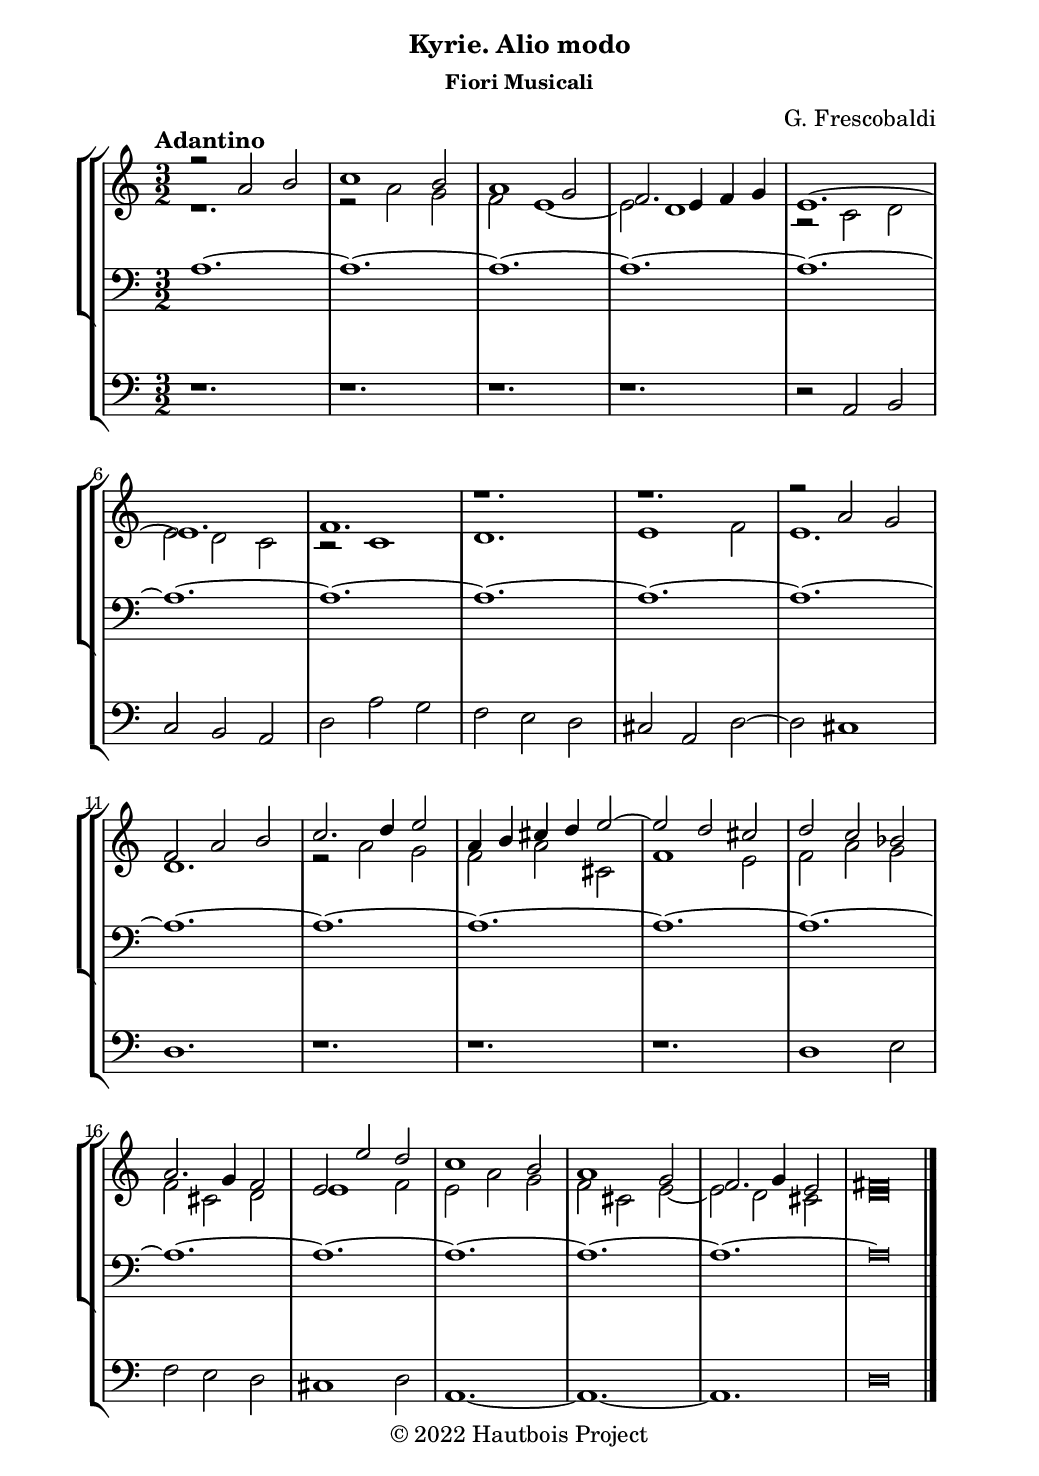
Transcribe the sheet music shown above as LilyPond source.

%! Title: KYRIE Alio modo 
%! Subtitle: de Fiori Musicali
%! Subsubtitle:
%! Type: final
%! Status: done
%! Remark:

\version "2.22.1"
\include "italiano.ly"

%****************************************************************
% Start cut-&-pastable-section

%****************************************************************

\paper {
  % Set paper
  #(set-paper-size "b5")
  indent = 0\mm
  line-width = 145\mm
  ragged-right = ##f
  line-width = #(- line-width (* mm 3.000000) (* mm 1))
}

\layout {
  
}

%*****************************************
%  Set Header
%*****************************************
\header {
  %title = "KYRIE"
  subtitle = "Kyrie. Alio modo"
  subsubtitle = "Fiori Musicali"
  composer = "G. Frescobaldi"
  %opus = ""
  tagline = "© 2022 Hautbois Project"
}

%*****************************************
% Start Voice
% Write the voices here
%*****************************************
MyMeter = \time 3/2
MyTempo = \tempo "Adantino"
MyKey = \key do \major
PieceName = "KYRIE. Alio modo"

ManualI = \relative la' {
  % bar 1 - 5
  r2 la si | do1 si2 | la1 sol2 |
  fa2. mi4 fa sol | mi1.~ |
  
  % bar 6 - 11
  mi1. | fa1. | r1. | r1. | r2 la sol | fa la si |
  
  % bar 12 - 16
  do2. re4 mi2 | la,4 si dod re mi2~ | mi re dod |
  re do sib | la2. sol4 fa2 |
  
  % bar 17 - 21
  mi mi' re | do1 si2 | la1 sol2 | fa2. sol4 mi2 |
  \once \override NoteHead.style = #'baroque
  fad\breve*1/2
  
  \bar "|."
}

ManualII = \relative la' {
  % bar 1 - 5
  r1. | r2 la sol | fa mi1~ | mi2 re1 | r2 do re |
  
  % bar 6 - 11
  mi re do | r do1 | re1. | mi1 fa2 | mi1. | re1. |
  
  % bar 12 - 16
  r2 la' sol | fa la dod, | fa1 mi2 |
  fa la sol | fa dod re |
  
  % bar 17 - 21
  mi1 fa2 | mi la sol | fa dod mi~ | mi re dod |
  \once \override NoteHead.style = #'baroque
  re\breve*1/2
  \bar "|."
}

ManualIII = \relative la {
  % bar 1 - 5
  la1.~ | la1.~ | la1.~ | la1.~ | la1.~ |
  
  % bar 6 - 11
  la1.~ | la1.~ | la1.~ | la1.~ | la1.~ | la1.~ | 
  
  % bar 12 - 16
  la1.~ | la1.~ | la1.~ | la1.~ | la1.~ | 
  
  % bar 17 - 21
  la1.~ | la1.~ | la1.~ | la1.~ |
  \once \override NoteHead.style = #'baroque
  la\breve*1/2
  
  \bar "|."
}

PedalI = \relative la, {
  % bar 1 - 5
  r1. | r1. | r1. | r1. | r2 la si |
  
  % bar 6 - 11
  do si la | re la' sol | fa mi re |
  dod la re~ | re dod1 | re1. | 
  
  % bar 12 - 16
  r1. | r1. | r1. | re1 mi2 | fa2 mi re | 
  
  % bar 17 - 21
  dod1 re2 | la1.~ | la1.~ | la1. | 
  \once \override NoteHead.style = #'baroque
  re\breve*1/2
  
  \bar "|."
}
%*****************************************
%  Start Score
%*****************************************

%\markup { \vspace #1 }
\score {
  \header {
    %piece = \PieceName
  }
  \new StaffGroup <<
    \new StaffGroup <<
    \new Staff = "ManualOne" { 
      \clef "treble" 
      \MyTempo
      \MyKey
      \MyMeter
      <<
        \ManualI
        \\
        \ManualII
      >>
    }
    \new Staff = "ManualTwo" { 
      \clef "bass"
      %\MyTempo
      \MyKey
      \MyMeter
      \ManualIII
    }
    >>
    \new Staff = "PedalOrgan" {
      \clef "bass"
      %\MyTempo
      \MyKey
      \MyMeter
      \new Voice {
        \PedalI
      }
    }
  >>
}